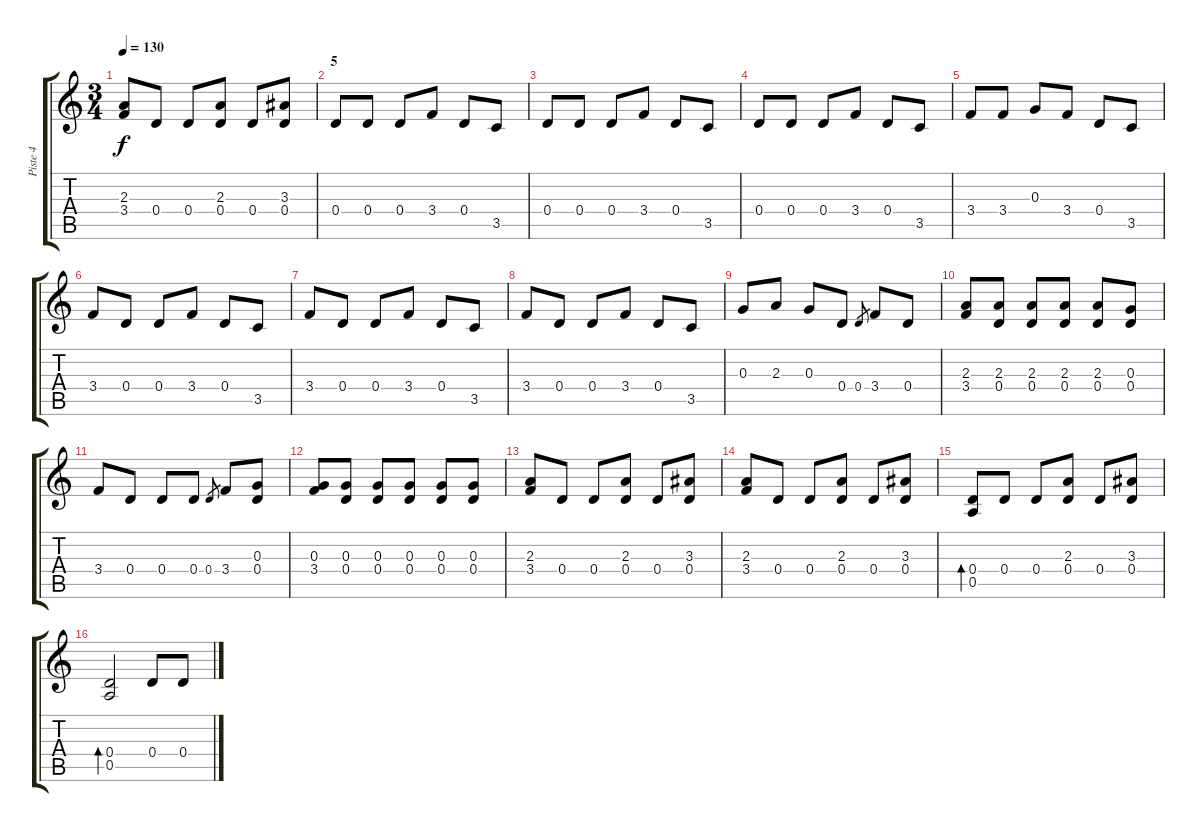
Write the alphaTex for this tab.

\track ("Piste 4" "Piste 4") {instrument electricguitarjazz}
\staff {score tabs}
\tuning (E4 B3 G3 D3 A2 E2) {hide}
\ts (3 4)
\tempo 130
\clef g2
\ks c
(2.3 3.4).8{dy f} 0.4.8 0.4.8 (2.3 0.4).8 0.4.8 (3.3 0.4).8 |
\section ("" "5")
0.4.8 0.4.8{volume 13 instrument electricguitarjazz} 0.4.8 3.4.8 0.4.8 3.5.8 |
0.4.8 0.4.8 0.4.8 3.4.8 0.4.8 3.5.8 |
0.4.8 0.4.8 0.4.8 3.4.8 0.4.8 3.5.8 |
3.4.8 3.4.8 0.3.8 3.4.8 0.4.8 3.5.8 |
3.4.8 0.4.8 0.4.8 3.4.8 0.4.8 3.5.8 |
3.4.8 0.4.8 0.4.8 3.4.8 0.4.8 3.5.8 |
3.4.8 0.4.8 0.4.8 3.4.8 0.4.8 3.5.8 |
0.3.8 2.3.8 0.3.8 0.4.8 0.4.8{gr} 3.4.8 0.4.8 |
(2.3 3.4).8 (2.3 0.4).8 (2.3 0.4).8 (2.3 0.4).8 (2.3 0.4).8 (0.3 0.4).8 |
3.4.8 0.4.8 0.4.8 0.4.8 0.4.8{gr} 3.4.8 (0.3 0.4).8 |
(0.3 3.4).8 (0.3 0.4).8 (0.3 0.4).8 (0.3 0.4).8 (0.3 0.4).8 (0.3 0.4).8 |
(2.3 3.4).8 0.4.8 0.4.8 (2.3 0.4).8 0.4.8 (3.3 0.4).8 |
(2.3 3.4).8 0.4.8 0.4.8 (2.3 0.4).8 0.4.8 (3.3 0.4).8 |
(0.4 0.5).8{bd 240} 0.4.8 0.4.8 (2.3 0.4).8 0.4.8 (3.3 0.4).8 |
(0.4 0.5).2{bd 480} 0.4.8 0.4.8
